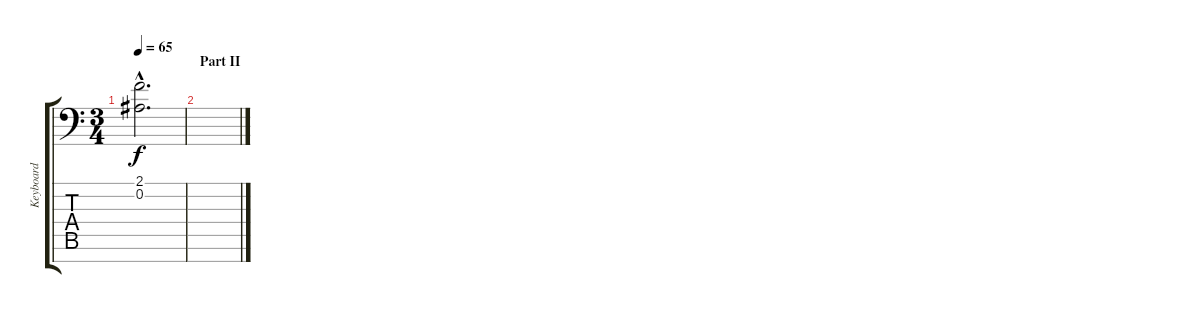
\track ("Keyboard" "Keyboard") {instrument pad2warm}
\staff {score tabs}
\tuning (Eb4 Bb3 Gb3 Db3 Ab2 Eb2 Bb1) {hide}
\ts (3 4)
\tempo 65
\clef f4
\ks c
(2.1{hac t} 0.2{hac t}).2{d dy f} |
\section ("" "Part II")
